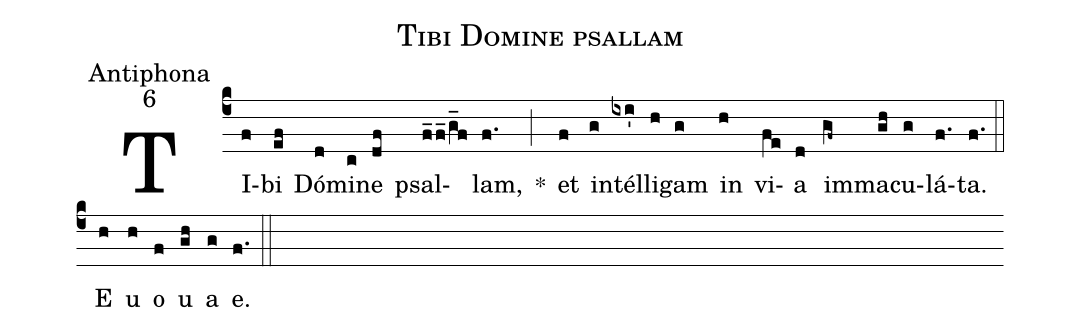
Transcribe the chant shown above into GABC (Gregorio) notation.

name:Tibi Domine psallam;
office-part:Antiphona;
mode:6;
%%
(c4) TI(f)bi(ef) Dó(d)mi(c)ne(df) psal(f_2/f_2/g_f)lam,(f.) *(;) et(f) in(g)tél(ixi')li(h)gam(g) in(h) vi(fe)a(d) im(gf~)ma(gh)cu(g)lá(f.)ta.(f.) (::) <eu>E(h) u(h) o(f) u(gh) a(g) e.</eu>(f.) (::)
